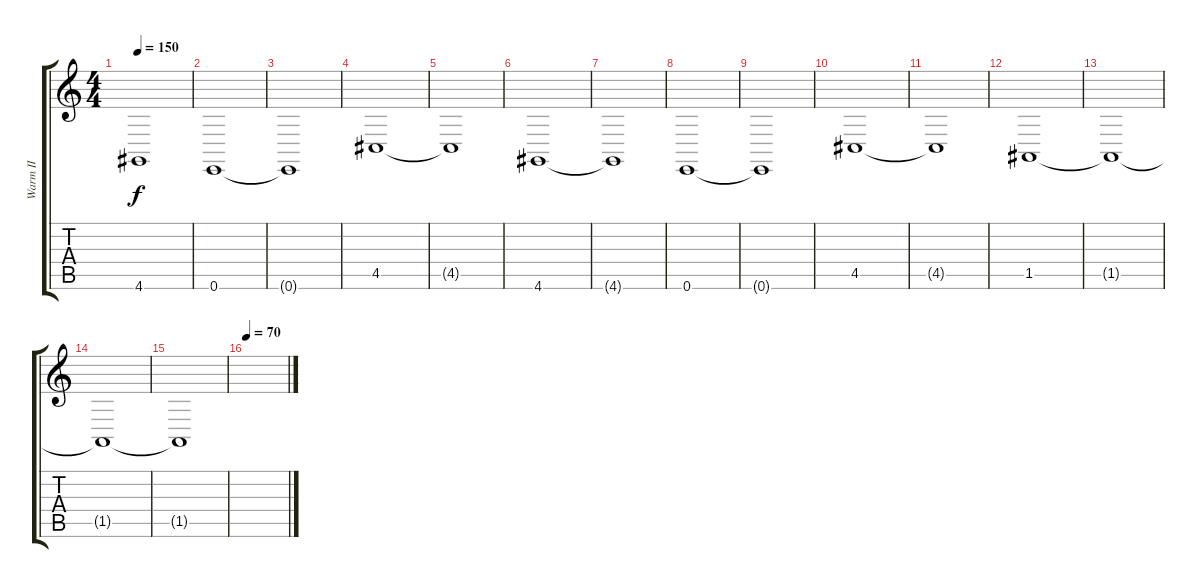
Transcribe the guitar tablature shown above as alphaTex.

\track ("Warm II" "Warm II") {instrument pad2warm}
\staff {score tabs}
\tuning (E4 B3 G3 D3 A2 E2) {hide}
\ts (4 4)
\tempo 150
\clef g2
\ks c
4.6{t}.1{dy f} |
0.6.1 |
0.6{t}.1 |
4.5.1 |
4.5{t}.1 |
4.6.1 |
4.6{t}.1 |
0.6.1 |
0.6{t}.1 |
4.5.1 |
4.5{t}.1 |
1.5.1 |
1.5{t}.1 |
1.5{t}.1 |
1.5{t}.1 |
\tempo 70
